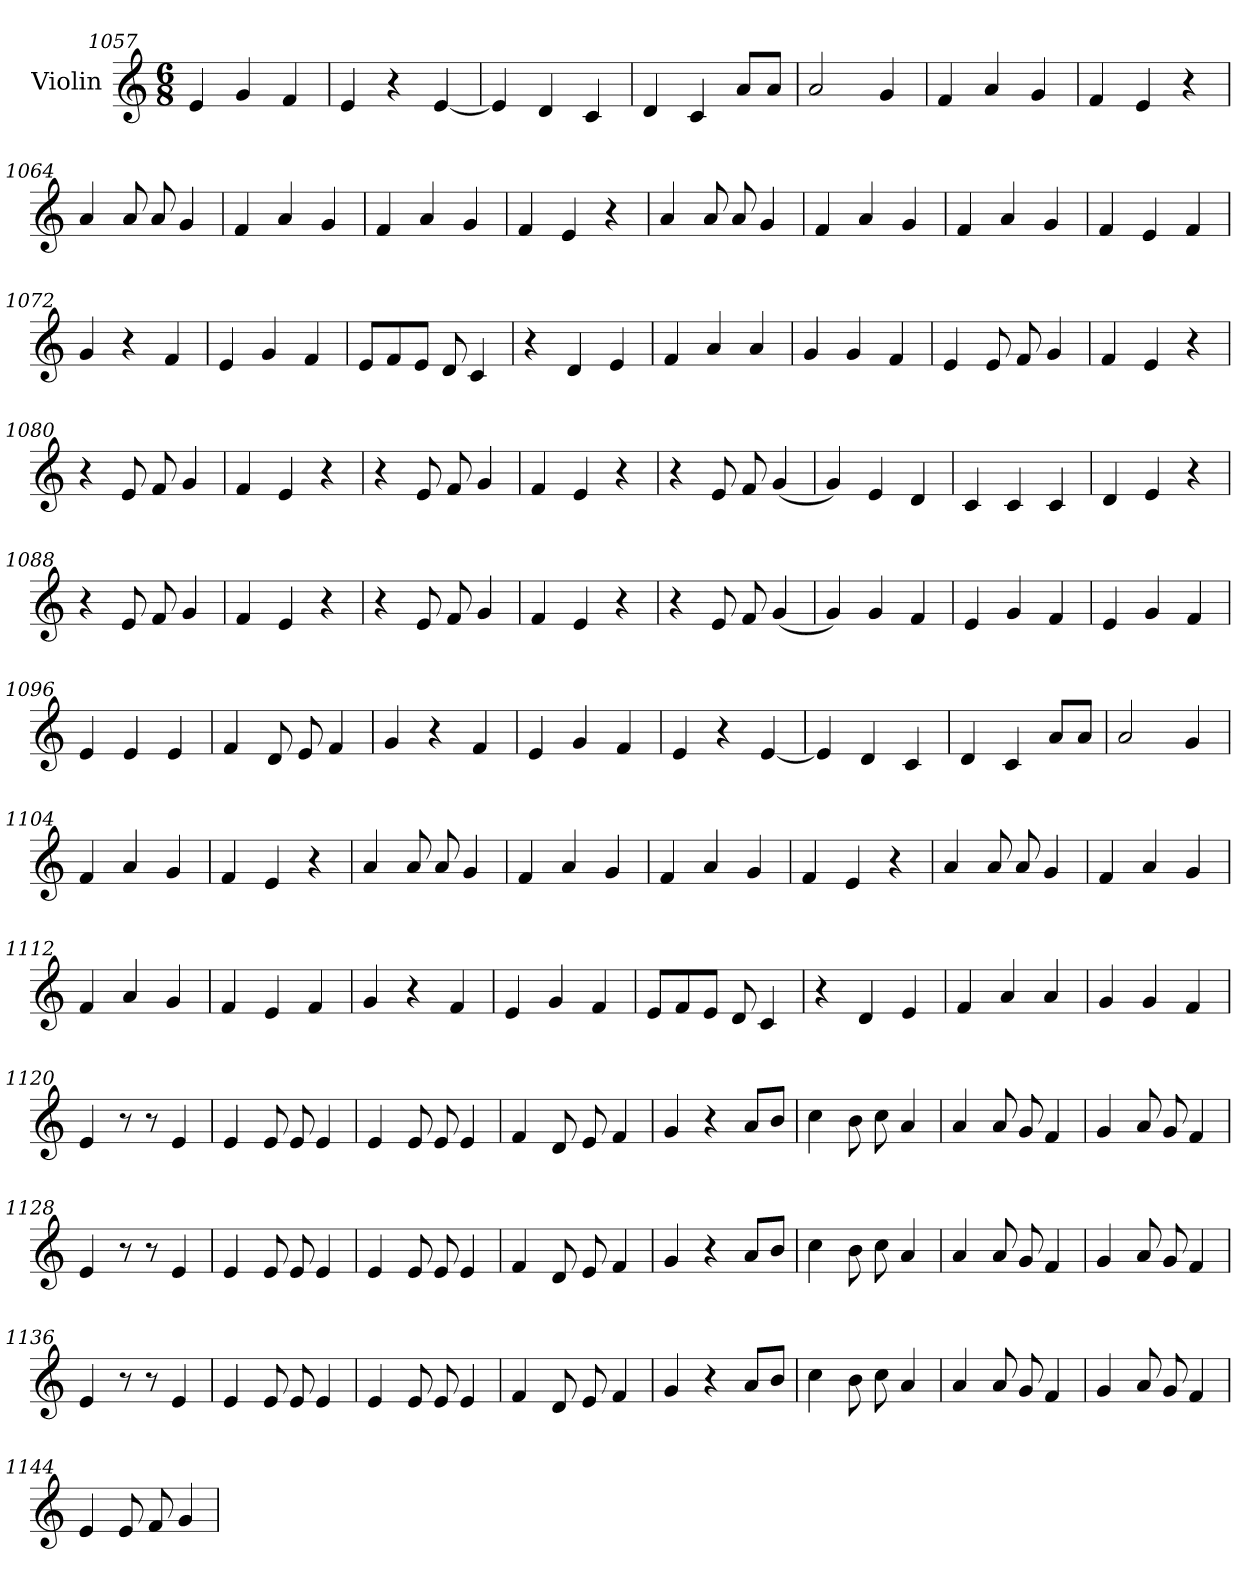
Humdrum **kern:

**kern
*part1
*staff1
*I"Violin
*clefG2
*k[]
*M6/8
=1057
4e/
4g/
4f/
=1058
4e/
4r
[4e/
!!LO:LB:g=z
=1059
4e/]
4d/
4c/
=1060
4d/
4c/
8a/L
8a/J
=1061
2a/
4g/
=1062
4f/
4a/
4g/
=1063
4f/
4e/
4r
=1064
4a/
8a/
8a/
4g/
=1065
4f/
4a/
4g/
!!LO:LB:g=z
=1066
4f/
4a/
4g/
=1067
4f/
4e/
4r
=1068
4a/
8a/
8a/
4g/
=1069
4f/
4a/
4g/
=1070
4f/
4a/
4g/
=1071
4f/
4e/
4f/
=1072
4g/
4r
4f/
!!LO:LB:g=z
=1073
4e/
4g/
4f/
=1074
8e/L
8f/
8e/J
8d/
4c/
=1075
4r
4d/
4e/
=1076
4f/
4a/
4a/
=1077
4g/
4g/
4f/
=1078
4e/
8e/
8f/
4g/
=1079
4f/
4e/
4r
!!LO:LB:g=z
=1080
4r
8e/
8f/
4g/
=1081
4f/
4e/
4r
=1082
4r
8e/
8f/
4g/
=1083
4f/
4e/
4r
=1084
4r
8e/
8f/
(4g/
=1085
4g/)
4e/
4d/
=1086
4c/
4c/
4c/
=1087
4d/
4e/
4r
!!LO:LB:g=z
=1088
4r
8e/
8f/
4g/
=1089
4f/
4e/
4r
=1090
4r
8e/
8f/
4g/
=1091
4f/
4e/
4r
=1092
4r
8e/
8f/
(4g/
=1093
4g/)
4g/
4f/
!!LO:LB:g=z
=1094
4e/
4g/
4f/
=1095
4e/
4g/
4f/
=1096
4e/
4e/
4e/
=1097
4f/
8d/
8e/
4f/
=1098
4g/
4r
4f/
=1099
4e/
4g/
4f/
=1100
4e/
4r
[4e/
!!LO:LB:g=z
=1101
4e/]
4d/
4c/
=1102
4d/
4c/
8a/L
8a/J
=1103
2a/
4g/
=1104
4f/
4a/
4g/
=1105
4f/
4e/
4r
=1106
4a/
8a/
8a/
4g/
=1107
4f/
4a/
4g/
!!LO:PB:g=z
=1108
4f/
4a/
4g/
=1109
4f/
4e/
4r
=1110
4a/
8a/
8a/
4g/
=1111
4f/
4a/
4g/
=1112
4f/
4a/
4g/
=1113
4f/
4e/
4f/
=1114
4g/
4r
4f/
!!LO:LB:g=z
=1115
4e/
4g/
4f/
=1116
8e/L
8f/
8e/J
8d/
4c/
=1117
4r
4d/
4e/
=1118
4f/
4a/
4a/
=1119
4g/
4g/
4f/
=1120
4e/
8r
8r
4e/
=1121
4e/
8e/
8e/
4e/
!!LO:LB:g=z
=1122
4e/
8e/
8e/
4e/
=1123
4f/
8d/
8e/
4f/
=1124
4g/
4r
8a/L
8b/J
=1125
4cc\
8b\
8cc\
4a/
=1126
4a/
8a/
8g/
4f/
=1127
4g/
8a/
8g/
4f/
=1128
4e/
8r
8r
4e/
!!LO:LB:g=z
=1129
4e/
8e/
8e/
4e/
=1130
4e/
8e/
8e/
4e/
=1131
4f/
8d/
8e/
4f/
=1132
4g/
4r
8a/L
8b/J
=1133
4cc\
8b\
8cc\
4a/
=1134
4a/
8a/
8g/
4f/
!!LO:LB:g=z
=1135
4g/
8a/
8g/
4f/
=1136
4e/
8r
8r
4e/
=1137
4e/
8e/
8e/
4e/
=1138
4e/
8e/
8e/
4e/
=1139
4f/
8d/
8e/
4f/
=1140
4g/
4r
8a/L
8b/J
=1141
4cc\
8b\
8cc\
4a/
!!LO:LB:g=z
=1142
4a/
8a/
8g/
4f/
=1143
4g/
8a/
8g/
4f/
=1144
4e/
8e/
8f/
4g/
=
*-
